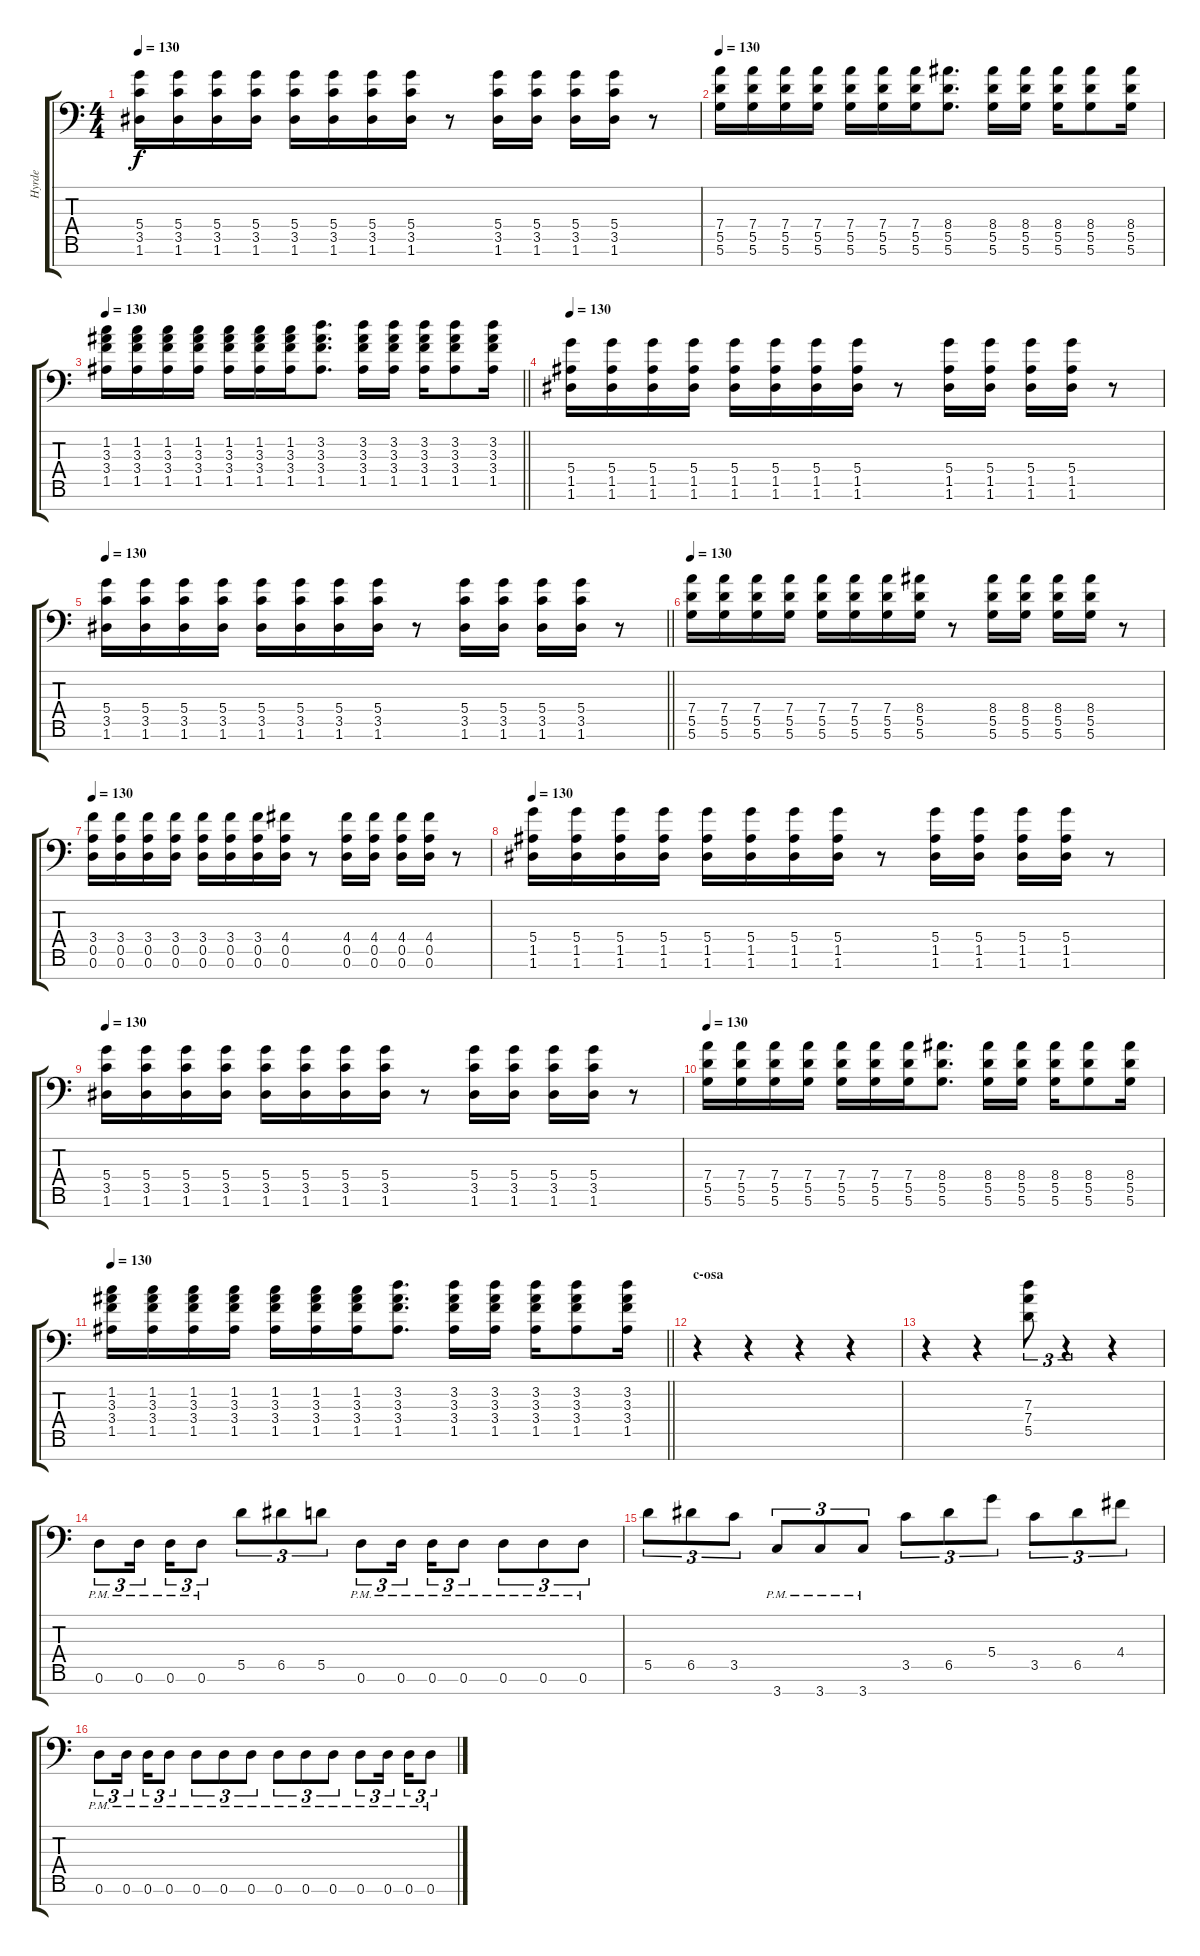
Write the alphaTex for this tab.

\track ("Hyrde" "Hyrde") {instrument distortionguitar}
\staff {score tabs}
\tuning (E4 B3 G3 D3 A2 D2 A1) {hide}
\ts (4 4)
\tempo 130
\clef f4
\ks c
(5.4 3.5 1.6).16{dy f} (5.4 3.5 1.6).16 (5.4 3.5 1.6).16 (5.4 3.5 1.6).16 (5.4 3.5 1.6).16 (5.4 3.5 1.6).16 (5.4 3.5 1.6).16 (5.4 3.5 1.6).16 r.8 (5.4 3.5 1.6).16 (5.4 3.5 1.6).16 (5.4 3.5 1.6).16 (5.4 3.5 1.6).16 r.8 |
\tempo 130
(7.4 5.5 5.6).16 (7.4 5.5 5.6).16 (7.4 5.5 5.6).16 (7.4 5.5 5.6).16 (7.4 5.5 5.6).16 (7.4 5.5 5.6).16 (7.4 5.5 5.6).16 (8.4 5.5 5.6).8{d} (8.4 5.5 5.6).16 (8.4 5.5 5.6).16 (8.4 5.5 5.6).16 (8.4 5.5 5.6).8 (8.4 5.5 5.6).16 |
\tempo 130
\barLineRight lightlight
(1.2 3.3 3.4 1.5).16 (1.2 3.3 3.4 1.5).16 (1.2 3.3 3.4 1.5).16 (1.2 3.3 3.4 1.5).16 (1.2 3.3 3.4 1.5).16 (1.2 3.3 3.4 1.5).16 (1.2 3.3 3.4 1.5).16 (3.2 3.3 3.4 1.5).8{d} (3.2 3.3 3.4 1.5).16 (3.2 3.3 3.4 1.5).16 (3.2 3.3 3.4 1.5).16 (3.2 3.3 3.4 1.5).8 (3.2 3.3 3.4 1.5).16 |
\tempo 130
(5.4 1.5 1.6).16 (5.4 1.5 1.6).16 (5.4 1.5 1.6).16 (5.4 1.5 1.6).16 (5.4 1.5 1.6).16 (5.4 1.5 1.6).16 (5.4 1.5 1.6).16 (5.4 1.5 1.6).16 r.8 (5.4 1.5 1.6).16 (5.4 1.5 1.6).16 (5.4 1.5 1.6).16 (5.4 1.5 1.6).16 r.8 |
\tempo 130
\barLineRight lightlight
(5.4 3.5 1.6).16 (5.4 3.5 1.6).16 (5.4 3.5 1.6).16 (5.4 3.5 1.6).16 (5.4 3.5 1.6).16 (5.4 3.5 1.6).16 (5.4 3.5 1.6).16 (5.4 3.5 1.6).16 r.8 (5.4 3.5 1.6).16 (5.4 3.5 1.6).16 (5.4 3.5 1.6).16 (5.4 3.5 1.6).16 r.8 |
\section ("" "")
\tempo 130
(7.4 5.5 5.6).16 (7.4 5.5 5.6).16 (7.4 5.5 5.6).16 (7.4 5.5 5.6).16 (7.4 5.5 5.6).16 (7.4 5.5 5.6).16 (7.4 5.5 5.6).16 (8.4 5.5 5.6).16 r.8 (8.4 5.5 5.6).16 (8.4 5.5 5.6).16 (8.4 5.5 5.6).16 (8.4 5.5 5.6).16 r.8 |
\tempo 130
(3.4 0.5 0.6).16 (3.4 0.5 0.6).16 (3.4 0.5 0.6).16 (3.4 0.5 0.6).16 (3.4 0.5 0.6).16 (3.4 0.5 0.6).16 (3.4 0.5 0.6).16 (4.4 0.5 0.6).16 r.8 (4.4 0.5 0.6).16 (4.4 0.5 0.6).16 (4.4 0.5 0.6).16 (4.4 0.5 0.6).16 r.8 |
\tempo 130
(5.4 1.5 1.6).16 (5.4 1.5 1.6).16 (5.4 1.5 1.6).16 (5.4 1.5 1.6).16 (5.4 1.5 1.6).16 (5.4 1.5 1.6).16 (5.4 1.5 1.6).16 (5.4 1.5 1.6).16 r.8 (5.4 1.5 1.6).16 (5.4 1.5 1.6).16 (5.4 1.5 1.6).16 (5.4 1.5 1.6).16 r.8 |
\tempo 130
(5.4 3.5 1.6).16 (5.4 3.5 1.6).16 (5.4 3.5 1.6).16 (5.4 3.5 1.6).16 (5.4 3.5 1.6).16 (5.4 3.5 1.6).16 (5.4 3.5 1.6).16 (5.4 3.5 1.6).16 r.8 (5.4 3.5 1.6).16 (5.4 3.5 1.6).16 (5.4 3.5 1.6).16 (5.4 3.5 1.6).16 r.8 |
\tempo 130
(7.4 5.5 5.6).16 (7.4 5.5 5.6).16 (7.4 5.5 5.6).16 (7.4 5.5 5.6).16 (7.4 5.5 5.6).16 (7.4 5.5 5.6).16 (7.4 5.5 5.6).16 (8.4 5.5 5.6).8{d} (8.4 5.5 5.6).16 (8.4 5.5 5.6).16 (8.4 5.5 5.6).16 (8.4 5.5 5.6).8 (8.4 5.5 5.6).16 |
\tempo 130
\barLineRight lightlight
(1.2 3.3 3.4 1.5).16 (1.2 3.3 3.4 1.5).16 (1.2 3.3 3.4 1.5).16 (1.2 3.3 3.4 1.5).16 (1.2 3.3 3.4 1.5).16 (1.2 3.3 3.4 1.5).16 (1.2 3.3 3.4 1.5).16 (3.2 3.3 3.4 1.5).8{d} (3.2 3.3 3.4 1.5).16 (3.2 3.3 3.4 1.5).16 (3.2 3.3 3.4 1.5).16 (3.2 3.3 3.4 1.5).8 (3.2 3.3 3.4 1.5).16 |
\section ("" "c-osa")
r.4 r.4 r.4 r.4 |
r.4 r.4 (7.3 7.4 5.5).8{tu (3 2)} r.4{tu (3 2)} r.4 |
0.6{pm}.8{tu (3 2)} 0.6{pm}.16{tu (3 2) beam splitsecondary} 0.6{pm}.16{tu (3 2)} 0.6{pm}.8{tu (3 2)} 5.5.8{tu (3 2)} 6.5.8{tu (3 2)} 5.5.8{tu (3 2)} 0.6{pm}.8{tu (3 2)} 0.6{pm}.16{tu (3 2) beam splitsecondary} 0.6{pm}.16{tu (3 2)} 0.6{pm}.8{tu (3 2)} 0.6{pm}.8{tu (3 2)} 0.6{pm}.8{tu (3 2)} 0.6{pm}.8{tu (3 2)} |
5.5.8{tu (3 2)} 6.5.8{tu (3 2)} 3.5.8{tu (3 2)} 3.7{pm}.8{tu (3 2)} 3.7{pm}.8{tu (3 2)} 3.7{pm}.8{tu (3 2)} 3.5.8{tu (3 2)} 6.5.8{tu (3 2)} 5.4.8{tu (3 2)} 3.5.8{tu (3 2)} 6.5.8{tu (3 2)} 4.4.8{tu (3 2)} |
0.6{pm}.8{tu (3 2)} 0.6{pm}.16{tu (3 2) beam splitsecondary} 0.6{pm}.16{tu (3 2)} 0.6{pm}.8{tu (3 2)} 0.6{pm}.8{tu (3 2)} 0.6{pm}.8{tu (3 2)} 0.6{pm}.8{tu (3 2)} 0.6{pm}.8{tu (3 2)} 0.6{pm}.8{tu (3 2)} 0.6{pm}.8{tu (3 2)} 0.6{pm}.8{tu (3 2)} 0.6{pm}.16{tu (3 2) beam splitsecondary} 0.6{pm}.16{tu (3 2)} 0.6{pm}.8{tu (3 2)}
